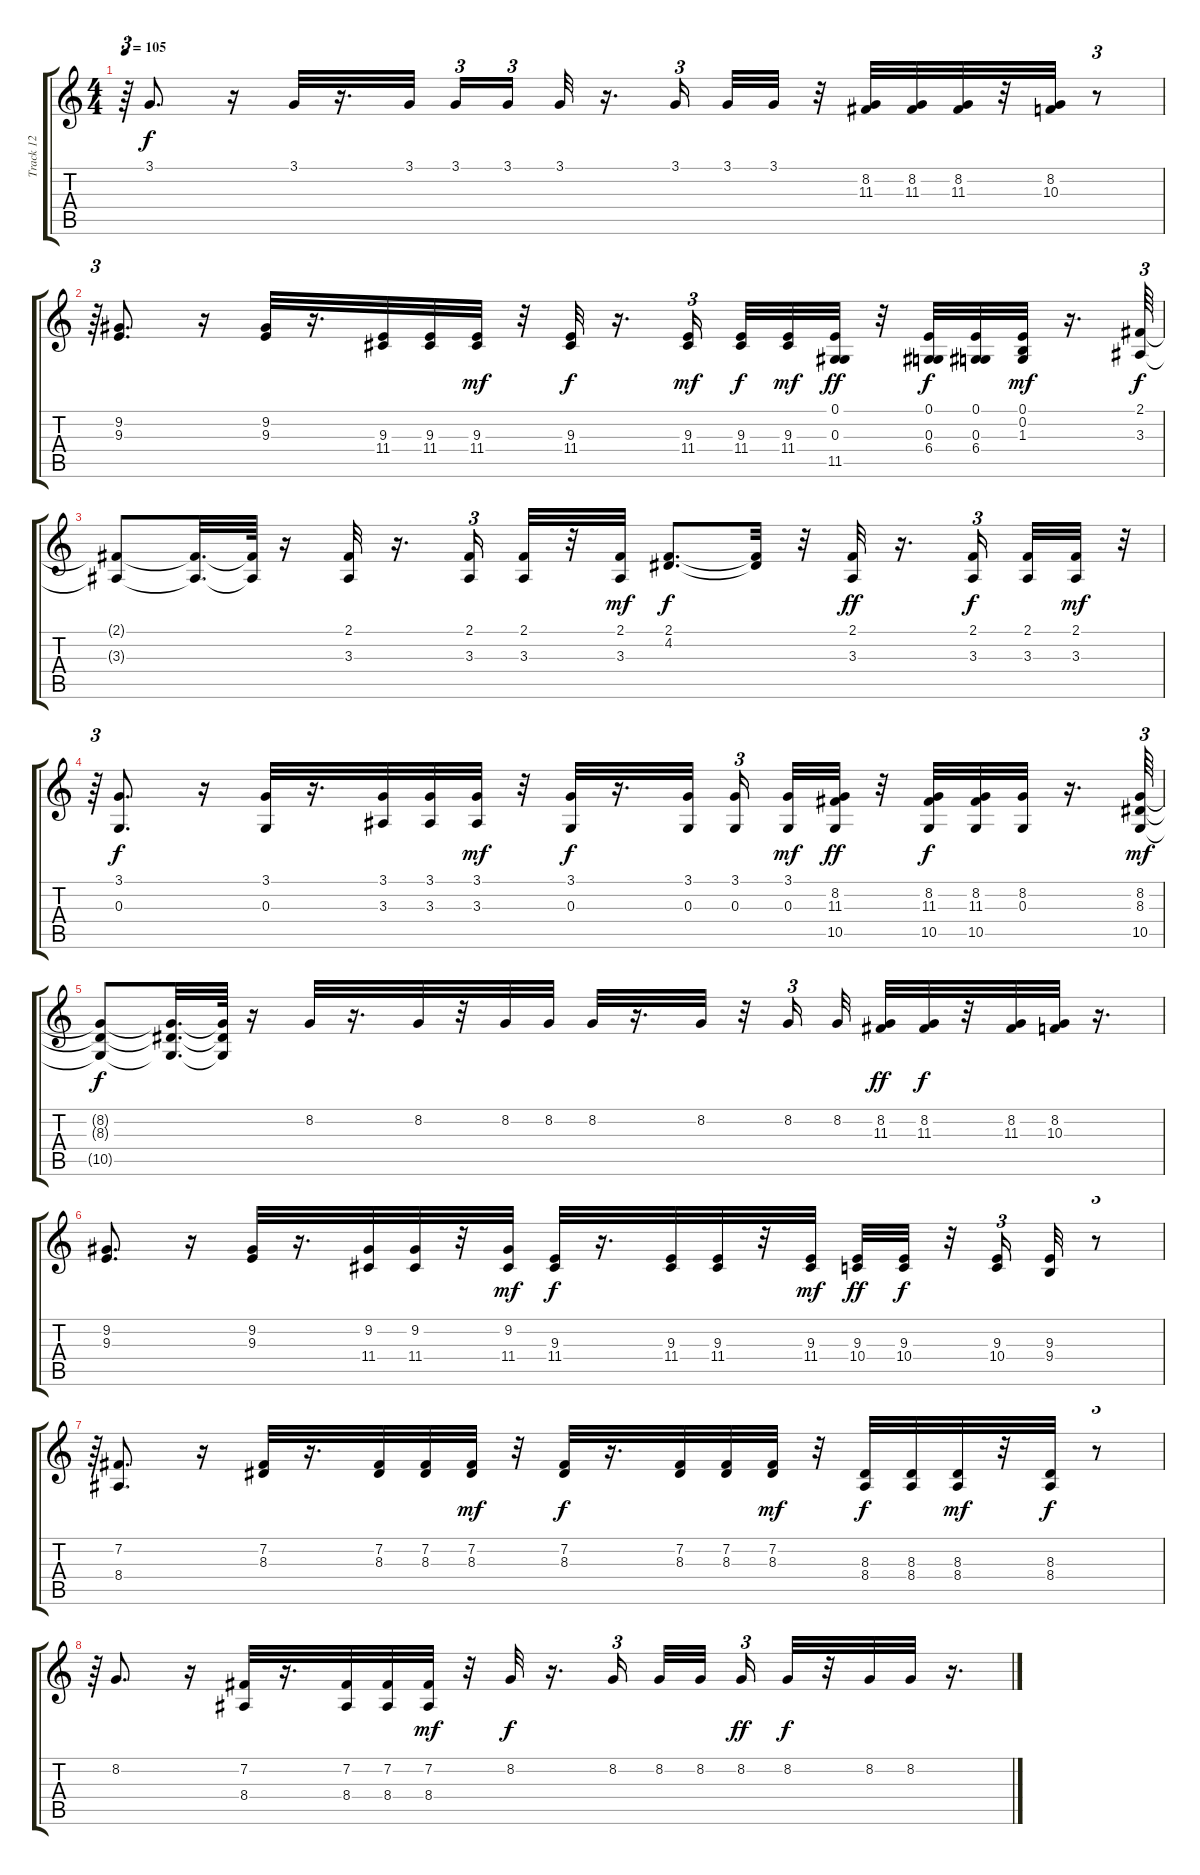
\track ("Track 12" "Track 12") {instrument stringensemble1}
\staff {score tabs}
\tuning (E4 B3 G3 D3 A2 E2) {hide}
\ts (4 4)
\tempo 105
\clef g2
\ks c
r.64{tu (3 2) dy f} 3.1.8{d} r.16 3.1.32 r.16{d} 3.1.32{beam splitsecondary} 3.1.16{tu (3 2)} 3.1.16{tu (3 2)} 3.1.32 r.16{d} 3.1.16{tu (3 2) beam splitsecondary} 3.1.32 3.1.32 r.32 (8.2 11.3).32 (8.2 11.3).32 (8.2 11.3).32 r.32 (8.2 10.3).32 r.8{tu (3 2)} |
r.64{tu (3 2)} (9.2 9.3).8{d} r.16 (9.2 9.3).32 r.16{d} (9.3 11.4).32 (9.3 11.4).32 (9.3 11.4).32{dy mf} r.32 (9.3 11.4).32{dy f} r.16{d} (9.3 11.4).16{tu (3 2) dy mf beam splitsecondary} (9.3 11.4).32{dy f} (9.3 11.4).32{dy mf} (0.1 0.3 11.5).32{dy ff} r.32 (0.1 0.3 6.4).32{dy f} (0.1 0.3 6.4).32 (0.1 0.2 1.3).32{dy mf} r.16{d} (2.1 3.3).64{tu (3 2) dy f} |
(2.1{t} 3.3{t}).8 (2.1{t} 3.3{t}).32{d} (2.1{t} 3.3{t}).64 r.16 (2.1 3.3).32 r.16{d} (2.1 3.3).16{tu (3 2)} (2.1 3.3).32 r.32 (2.1 3.3).32{dy mf} (2.1 4.2).8{d dy f} (2.1{t} 4.2{t}).32 r.32 (2.1 3.3).32{dy ff} r.16{d} (2.1 3.3).16{tu (3 2) dy f beam splitsecondary} (2.1 3.3).32 (2.1 3.3).32{dy mf} r.32{tu (3 2)} |
r.64{tu (3 2)} (3.1 0.3).8{d dy f} r.16 (3.1 0.3).32 r.16{d} (3.1 3.3).32 (3.1 3.3).32 (3.1 3.3).32{dy mf} r.32 (3.1 0.3).32{dy f} r.16{d} (3.1 0.3).32{beam splitsecondary} (3.1 0.3).16{tu (3 2) beam splitsecondary} (3.1 0.3).32{dy mf} (8.2 11.3 10.5).32{dy ff} r.32 (8.2 11.3 10.5).32{dy f} (8.2 11.3 10.5).32 (8.2 0.3).32 r.16{d} (8.2 8.3 10.5).64{tu (3 2) dy mf} |
(8.2{t} 8.3{t} 10.5{t}).8{dy f} (8.2{t} 8.3{t} 10.5{t}).32{d} (8.2{t} 8.3{t} 10.5{t}).64 r.16 8.2.32 r.16{d} 8.2.32 r.32 8.2.32 8.2.32 8.2.32 r.16{d} 8.2.32 r.32 8.2.16{tu (3 2)} 8.2.32 (8.2 11.3).32{dy ff} (8.2 11.3).32{dy f} r.32 (8.2 11.3).32 (8.2 10.3).32 r.16{d} |
(9.2 9.3).8{d} r.16 (9.2 9.3).32 r.16{d} (9.2 11.4).32 (9.2 11.4).32 r.32 (9.2 11.4).32{dy mf} (9.3 11.4).32{dy f} r.16{d} (9.3 11.4).32 (9.3 11.4).32 r.32 (9.3 11.4).32{dy mf} (9.3 10.4).32{dy ff} (9.3 10.4).32{dy f} r.32 (9.3 10.4).16{tu (3 2)} (9.3 9.4).32 r.8{tu (3 2)} |
r.64{tu (3 2)} (7.2 8.4).8{d} r.16 (7.2 8.3).32 r.16{d} (7.2 8.3).32 (7.2 8.3).32 (7.2 8.3).32{dy mf} r.32 (7.2 8.3).32{dy f} r.16{d} (7.2 8.3).32 (7.2 8.3).32 (7.2 8.3).32{dy mf} r.32 (8.3 8.4).32{dy f} (8.3 8.4).32 (8.3 8.4).32{dy mf} r.32 (8.3 8.4).32{dy f} r.8{tu (3 2)} |
r.64{tu (3 2)} 8.2.8{d} r.16 (7.2 8.4).32 r.16{d} (7.2 8.4).32 (7.2 8.4).32 (7.2 8.4).32{dy mf} r.32 8.2.32{dy f} r.16{d} 8.2.16{tu (3 2) beam splitsecondary} 8.2.32 8.2.32{beam splitsecondary} 8.2.16{tu (3 2) dy ff} 8.2.32{dy f} r.32 8.2.32 8.2.32 r.16{d}
